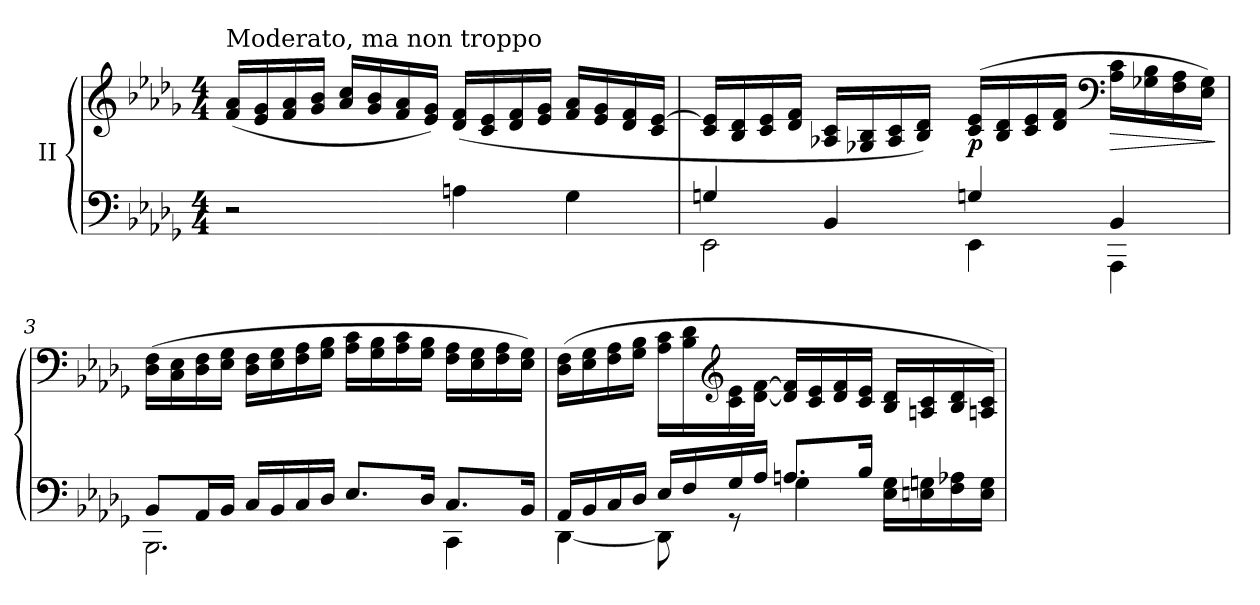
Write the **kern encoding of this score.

**kern	**kern	**dynam
*part1	*part1	*part1
*staff2	*staff1	*staff1/2
*I"II	*	*
*clefF4	*clefG2	*
*k[b-e-a-d-g-]	*k[b-e-a-d-g-]	*
*M4/4	*M4/4	*
=1	=1	=1
!	!LO:TX:a:t=Moderato, ma non troppo	!
!	!	!LO:DY:b
!	!	!LO:DY:n=1:b
2r	(<16f/ 16a-/LL	p other-dynamics
.	16e-/ 16g-/	.
.	16f/ 16a-/	.
.	16g-/ 16b-/JJ	.
.	16a-/ 16cc/LL	.
.	16g-/ 16b-/	.
.	16f/ 16a-/	.
.	16e-/ 16g-/JJ)	.
4An\	(<16d-/ 16f/LL	.
.	16c/ 16e-/	.
.	16d-/ 16f/	.
.	16e-/ 16g-/JJ	.
4G-\	16f/ 16a-/LL	.
.	16e-/ 16g-/	.
.	16d-/ 16f/	.
.	16c/ [16e-/JJ	.
=2	=2	=2
*^	*	*
4Gn/	2EE-<\	16c/ 16e-/]LL	.
.	.	16B-/ 16d-/	.
.	.	16c/ 16e-/	.
.	.	16d-/ 16f/JJ	.
4BB-/	.	16A-X/ 16c/LL	.
.	.	16G-X/ 16B-/	.
.	.	16A-/ 16c/	.
.	.	16B-/ 16d-/JJ)	.
!!LO:LB:g=z
=2X1-	=2X1-	=2X1-	=2X1-
!	!	!	!LO:DY:b
4Gn/	4EE-<\	(>16c/ 16e-/LL	p
.	.	16B-/ 16d-/	.
.	.	16c/ 16e-/	.
.	.	16d-/ 16f/JJ	.
*	*	*clefF4	*
!	!	!	!LO:HP:b
4BB-/	4AAA-\	16A-\ 16c\LL	>
.	.	16G-X\ 16B-\	.
.	.	16F\ 16A-\	.
.	.	16E-\ 16G-\JJ)	.
*v	*v	*	*
.	.	]
=3	=3	=3
*^	*	*
8BB-/L	2.BBB-\	(>16D-\ 16F\LL	.
.	.	16C\ 16E-\	.
16AA-/L	.	16D-\ 16F\	.
16BB-/JJ	.	16E-\ 16G-\JJ	.
16C/LL	.	16D-\ 16F\LL	.
16BB-/	.	16E-\ 16G-\	.
16C/	.	16F\ 16A-\	.
16D-/JJ	.	16G-\ 16B-\JJ	.
8.E-/L	.	16A-\ 16c\LL	.
.	.	16G-\ 16B-\	.
.	.	16A-\ 16c\	.
16D-/Jk	.	16G-\ 16B-\JJ	.
8.C/L	4CC\	16F\ 16A-\LL	.
.	.	16E-\ 16G-\	.
.	.	16F\ 16A-\	.
16BB-/Jk	.	16E-\ 16G-\JJ)	.
!!LO:LB:g=z
=4	=4	=4	=4
16AA-/LL	[4DD-\	(>16D-\ 16F\LL	.
16BB-/	.	16E-\ 16G-\	.
16C/	.	16F\ 16A-\	.
16D-/JJ	.	16G-\ 16B-\JJ	.
16E-/LL	8DD-\]	16A-\ 16c\LL	.
16F/	.	16B-\ 16d-\	.
*	*	*clefG2	*
16G-/	8r	16c\ 16e-\	.
16A-/JJ	.	[16d-\ [16f\JJ	.
8.An/L	4G-<\	16d-/] 16f/]LL	.
.	.	16c/ 16e-/	.
.	.	16d-/ 16f/	.
16B-/Jk	.	16c/ 16e-/JJ	.
16E-\<< 16G-\<<LL	4ryy	16B-/ 16d-/LL	.
16En\<< 16Gn\<<	.	16An/ 16c/	.
16F\<< 16A-X\<<	.	16B-/ 16d-/	.
16E\ 16G\JJ	.	16An/ 16c/JJ)	.
*v	*v	*	*
=	=	=
*-	*-	*-
